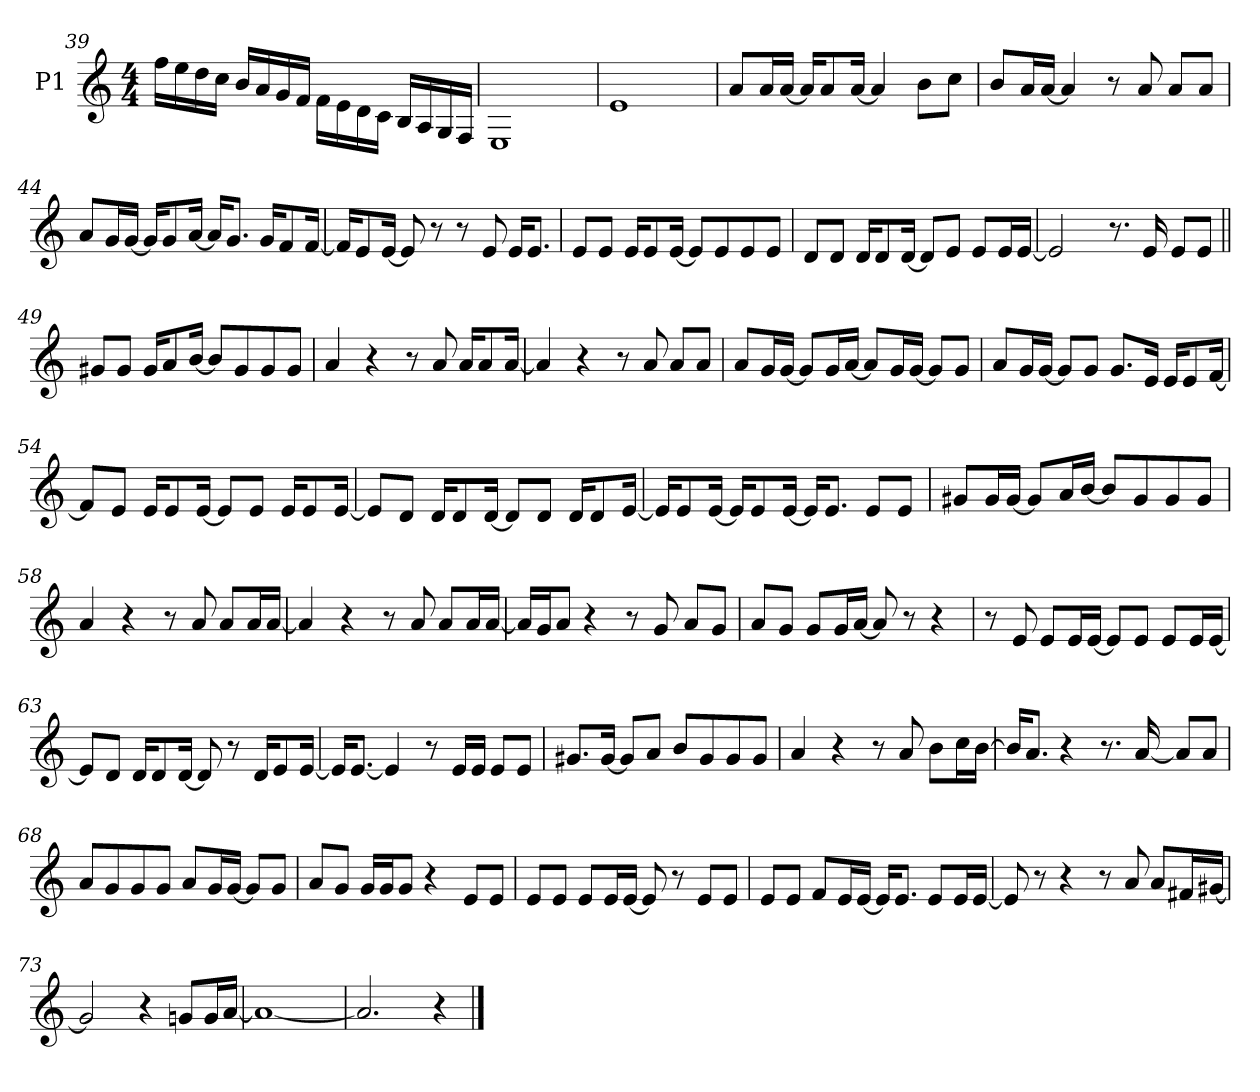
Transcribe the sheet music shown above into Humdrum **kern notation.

**kern
*part1
*staff1
*I"P1
*clefG2
*k[]
*M4/4
=39
16ff\LL
16ee\
16dd\
16cc\JJ
16b/LL
16a/
16g/
16f/JJ
16f\LL
16e\
16d\
16c\JJ
16B/LL
16A/
16G/
16F/JJ
!!LO:PB:g=z
=40
1E
=41
1e
=42
8a/L
16a/L
[<16a/JJ
16a/KL]
8a/
[<16a/Jk
4a/]
8b\L
8cc\J
=43
8b/L
16a/L
[<16a/JJ
4a/]
8r
8a/
8a/L
8a/J
=44
8a/L
16g/L
[<16g/JJ
16g/KL]
8g/
[<16a/Jk
16a/KL]
8.g/J
16g/KL
8f/
[<16f/Jk
!!LO:LB:g=z
=45
16f/KL]
8e/
[<16e/Jk
8e/]
8r
8r
8e/
16e/KL
8.e/J
=46
8e/L
8e/J
16e/KL
8e/
[<16e/Jk
8e/L]
8e/
8e/
8e/J
=47
8d/L
8d/J
16d/KL
8d/
[<16d/Jk
8d/L]
8e/J
8e/L
16e/L
[<16e/JJ
=48
2e/]
8.r
16e/
8e/L
8e/J
!!LO:LB:g=z
=49||
8g#X/L
8g#/J
16g#/KL
8a/
[<16b/Jk
8b/L]
8g#/
8g#/
8g#/J
=50
4a/
4r
8r
8a/
16a/KL
8a/
[<16a/Jk
=51
4a/]
4r
8r
8a/
8a/L
8a/J
=52
8a/L
16g/L
[<16g/JJ
8g/L]
16g/L
[<16a/JJ
8a/L]
16g/L
[<16g/JJ
8g/L]
8g/J
!!LO:LB:g=z
=53
8a/L
16g/L
[<16g/JJ
8g/L]
8g/J
8.g/L
16e/Jk
16e/KL
8e/
[<16f/Jk
=54
8f/L]
8e/J
16e/KL
8e/
[<16e/Jk
8e/L]
8e/J
16e/KL
8e/
[<16e/Jk
=55
8e/L]
8d/J
16d/KL
8d/
[<16d/Jk
8d/L]
8d/J
16d/KL
8d/
[<16e/Jk
!!LO:LB:g=z
=56
16e/KL]
8e/
[<16e/Jk
16e/KL]
8e/
[<16e/Jk
16e/KL]
8.e/J
8e/L
8e/J
=57
8g#X/L
16g#/L
[<16g#/JJ
8g#/L]
16a/L
[<16b/JJ
8b/L]
8g#/
8g#/
8g#/J
=58
4a/
4r
8r
8a/
8a/L
16a/L
[<16a/JJ
=59
4a/]
4r
8r
8a/
8a/L
16a/L
[<16a/JJ
!!LO:LB:g=z
=60
16a/LL]
16g/J
8a/J
4r
8r
8g/
8a/L
8g/J
=61
8a/L
8g/J
8g/L
16g/L
[<16a/JJ
8a/]
8r
4r
=62
8r
8e/
8e/L
16e/L
[<16e/JJ
8e/L]
8e/J
8e/L
16e/L
[<16e/JJ
=63
8e/L]
8d/J
16d/KL
8d/
[<16d/Jk
8d/]
8r
16d/KL
8e/
[<16e/Jk
!!LO:LB:g=z
=64
16e/KL]
[<8.e/J
4e/]
8r
16e/LL
16e/JJ
8e/L
8e/J
=65
8.g#X/L
[<16g#/Jk
8g#/L]
8a/J
8b/L
8g#/
8g#/
8g#/J
=66
4a/
4r
8r
8a/
8b\L
16cc\L
[>16b\JJ
=67
16b/KL]
8.a/J
4r
8.r
[<16a/
8a/L]
8a/J
!!LO:LB:g=z
=68
8a/L
8g/
8g/
8g/J
8a/L
16g/L
[<16g/JJ
8g/L]
8g/J
=69
8a/L
8g/J
16g/LL
16g/J
8g/J
4r
8e/L
8e/J
=70
8e/L
8e/J
8e/L
16e/L
[<16e/JJ
8e/]
8r
8e/L
8e/J
!!LO:LB:g=z
=71
8e/L
8e/J
8f/L
16e/L
[<16e/JJ
16e/KL]
8.e/J
8e/L
16e/L
[<16e/JJ
=72
8e/]
8r
4r
8r
8a/
8a/L
16f#X/L
[<16g#X/JJ
=73
2g#/]
4r
8gn/L
16g/L
[<16a/JJ
=74
1a_
=75
2.a/]
4r
==
*-
